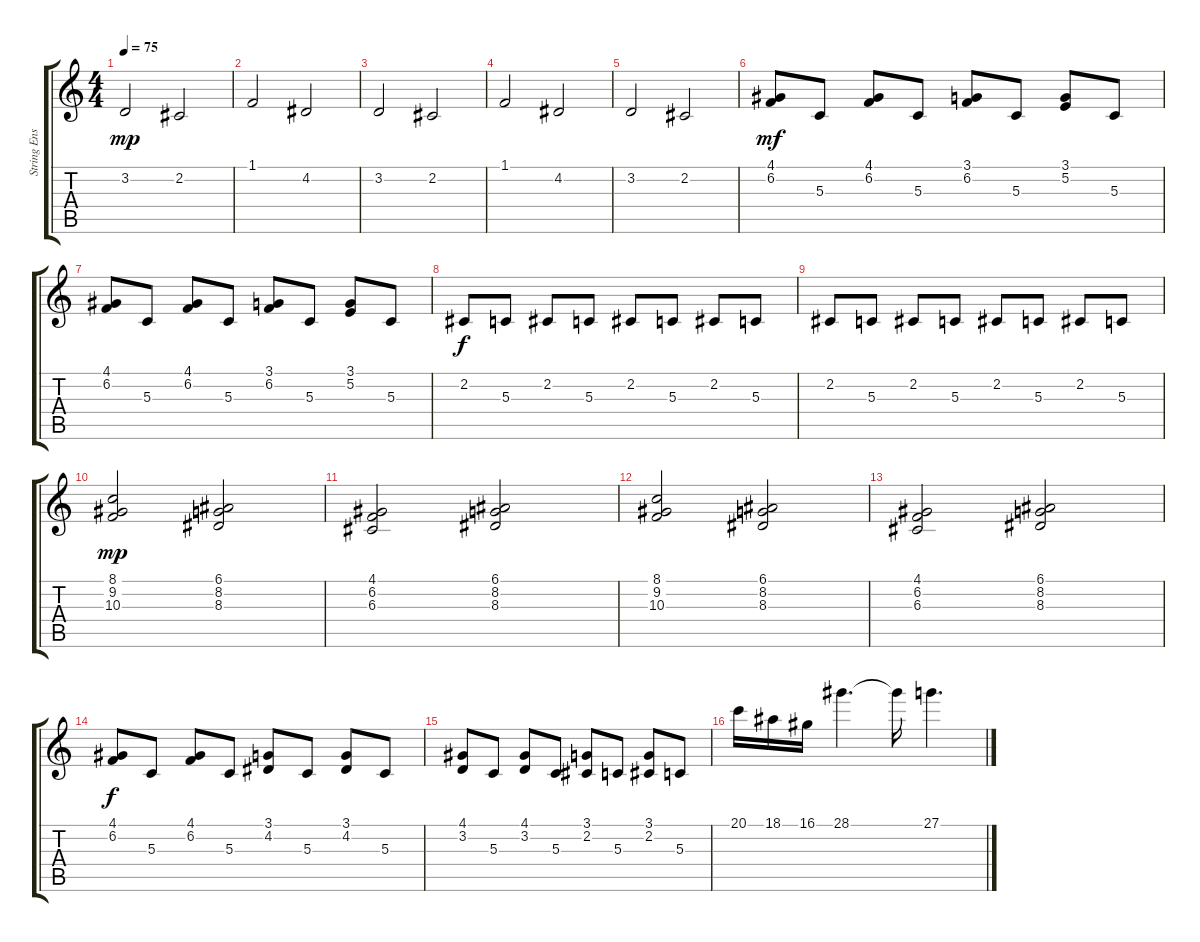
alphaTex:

\track ("String Ensamble" "String Ens") {instrument stringensemble1}
\staff {score tabs}
\tuning (E4 B3 G3 D3 A2 E2) {hide}
\ts (4 4)
\tempo 75
\clef g2
\ks c
3.2.2{dy mp} 2.2.2 |
1.1.2 4.2.2 |
3.2.2 2.2.2 |
1.1.2 4.2.2 |
3.2.2 2.2.2 |
(4.1 6.2).8{dy mf} 5.3.8 (4.1 6.2).8 5.3.8 (3.1 6.2).8 5.3.8 (3.1 5.2).8 5.3.8 |
(4.1 6.2).8 5.3.8 (4.1 6.2).8 5.3.8 (3.1 6.2).8 5.3.8 (3.1 5.2).8 5.3.8 |
2.2.8{dy f} 5.3.8 2.2.8 5.3.8 2.2.8 5.3.8 2.2.8 5.3.8 |
2.2.8 5.3.8 2.2.8 5.3.8 2.2.8 5.3.8 2.2.8 5.3.8 |
(8.1 9.2 10.3).2{dy mp} (6.1 8.2 8.3).2 |
(4.1 6.2 6.3).2 (6.1 8.2 8.3).2 |
(8.1 9.2 10.3).2 (6.1 8.2 8.3).2 |
(4.1 6.2 6.3).2 (6.1 8.2 8.3).2 |
(4.1 6.2).8{dy f} 5.3.8 (4.1 6.2).8 5.3.8 (3.1 4.2).8 5.3.8 (3.1 4.2).8 5.3.8 |
(4.1 3.2).8 5.3.8 (4.1 3.2).8 5.3.8 (3.1 2.2).8 5.3.8 (3.1 2.2).8 5.3.8 |
20.1.16 18.1.16 16.1.16 28.1.4{d} 28.1{t}.16 27.1.4{d}
